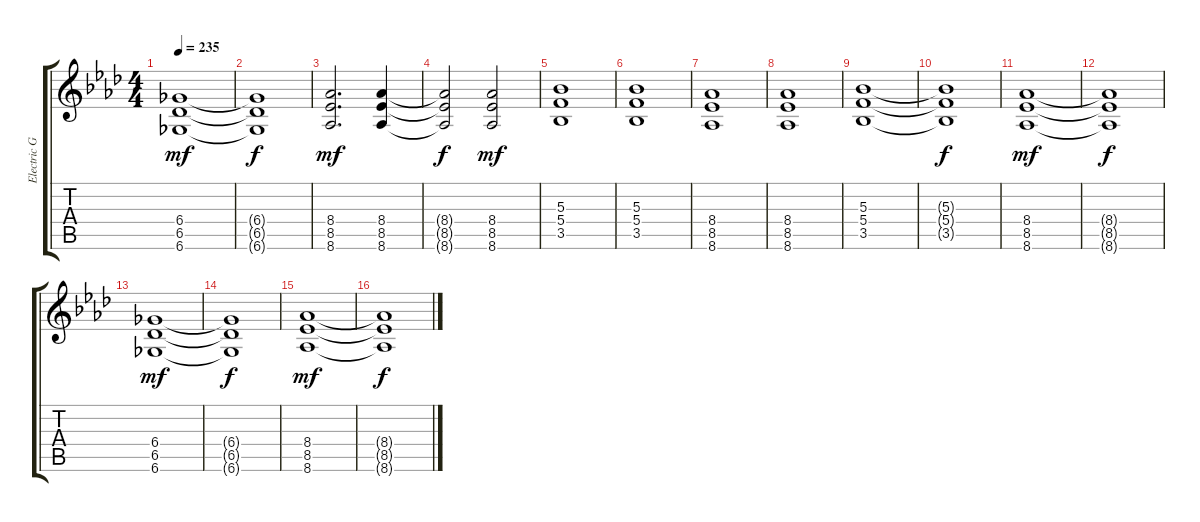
\track ("Electric Guitar" "Electric G") {instrument distortionguitar}
\staff {score tabs}
\tuning (D4 A3 F3 C3 G2 C2) {hide}
\ts (4 4)
\tempo 235
\clef g2
\ks ab
(6.4 6.5 6.6).1{dy mf} |
(6.4{t} 6.5{t} 6.6{t}).1{dy f} |
(8.4 8.5 8.6).2{d dy mf} (8.4 8.5 8.6).4 |
(8.4{t} 8.5{t} 8.6{t}).2{dy f} (8.4 8.5 8.6).2{dy mf} |
(5.3 5.4 3.5).1 |
(5.3 5.4 3.5).1 |
(8.4 8.5 8.6).1 |
(8.4 8.5 8.6).1 |
(5.3 5.4 3.5).1 |
(5.3{t} 5.4{t} 3.5{t}).1{dy f} |
(8.4 8.5 8.6).1{dy mf} |
(8.4{t} 8.5{t} 8.6{t}).1{dy f} |
(6.4 6.5 6.6).1{dy mf} |
(6.4{t} 6.5{t} 6.6{t}).1{dy f} |
(8.4 8.5 8.6).1{dy mf} |
(8.4{t} 8.5{t} 8.6{t}).1{dy f}
